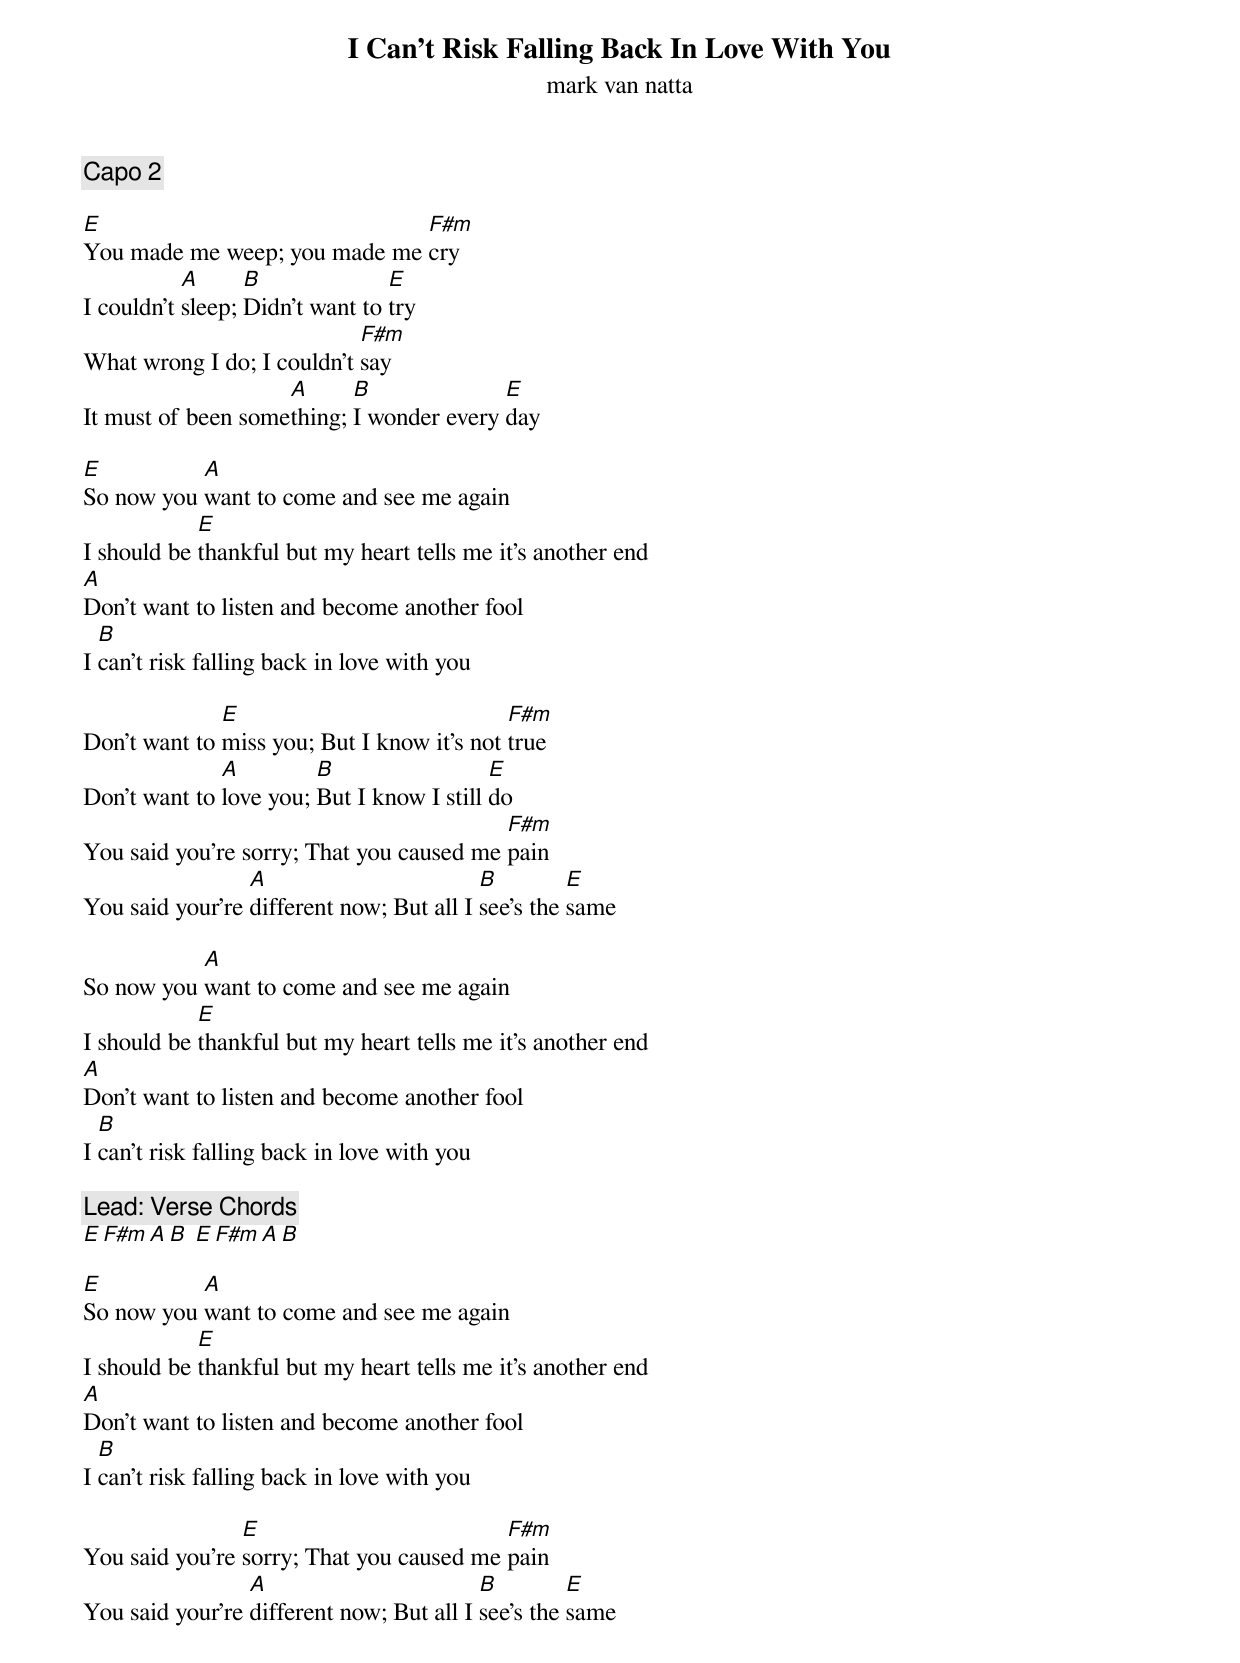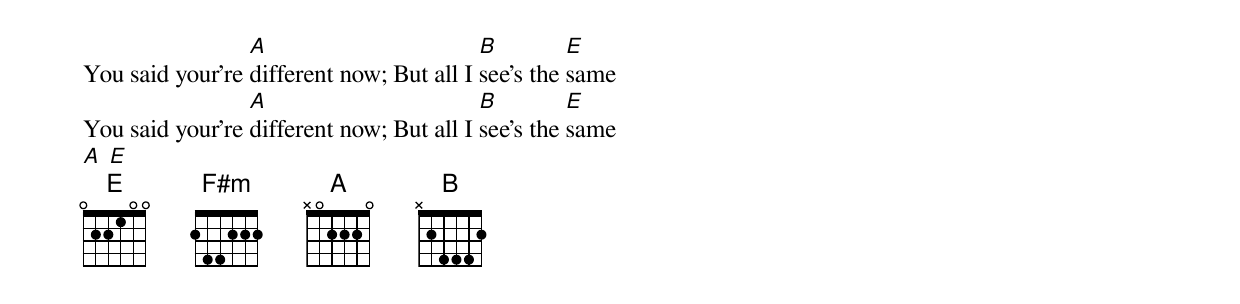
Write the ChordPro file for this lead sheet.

{title: I Can't Risk Falling Back In Love With You}
{subtitle: mark van natta}
{c:Capo 2}

[E]You made me weep; you made me [F#m]cry
I couldn't [A]sleep; [B]Didn't want to [E]try
What wrong I do; I couldn't [F#m]say
It must of been some[A]thing; [B]I wonder every [E]day

[E]So now you [A]want to come and see me again
I should be [E]thankful but my heart tells me it's another end
[A]Don't want to listen and become another fool
I [B]can't risk falling back in love with you

Don't want to [E]miss you; But I know it's not [F#m]true
Don't want to [A]love you; [B]But I know I still [E]do
You said you're sorry; That you caused me [F#m]pain
You said your're [A]different now; But all I [B]see's the [E]same

So now you [A]want to come and see me again
I should be [E]thankful but my heart tells me it's another end
[A]Don't want to listen and become another fool
I [B]can't risk falling back in love with you

{c:Lead: Verse Chords }
[E][F#m][A][B] [E][F#m][A][B]

[E]So now you [A]want to come and see me again
I should be [E]thankful but my heart tells me it's another end
[A]Don't want to listen and become another fool
I [B]can't risk falling back in love with you

You said you're [E]sorry; That you caused me [F#m]pain
You said your're [A]different now; But all I [B]see's the [E]same
You said your're [A]different now; But all I [B]see's the [E]same
You said your're [A]different now; But all I [B]see's the [E]same
[A] [E]
